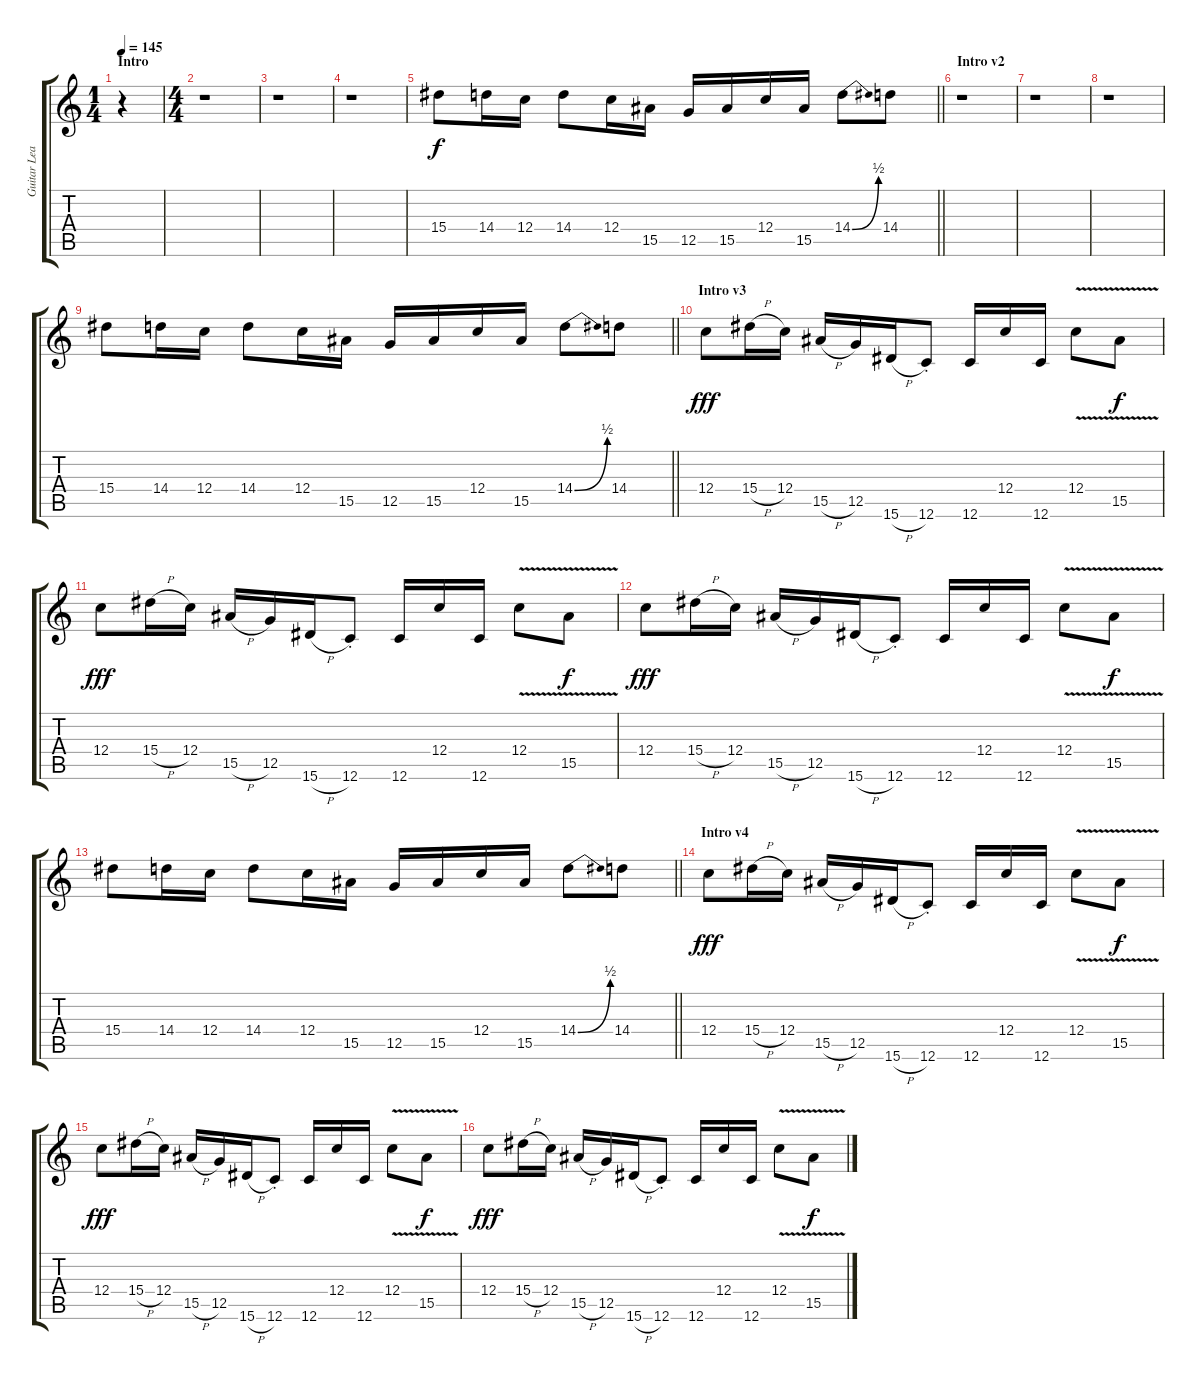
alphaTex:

\track ("Guitar Lead 2" "Guitar Lea") {instrument overdrivenguitar}
\staff {score tabs}
\tuning (D4 A3 F3 C3 G2 C2) {hide}
\ts (1 4)
\section ("" "Intro")
\tempo 145
\clef g2
\ks c
r.4{dy f instrument overdrivenguitar} |
\ts (4 4)
r.1 |
r.1 |
r.1 |
\barLineRight lightlight
15.4.8 14.4.16 12.4.16 14.4.8 12.4.16 15.5.16 12.5.16 15.5.16 12.4.16 15.5.16 14.4{be (bend 0 0 60 2)}.8 14.4.8 |
\section ("" "Intro v2")
r.1 |
r.1 |
r.1 |
\barLineRight lightlight
15.4.8 14.4.16 12.4.16 14.4.8 12.4.16 15.5.16 12.5.16 15.5.16 12.4.16 15.5.16 14.4{be (bend 0 0 60 2)}.8 14.4.8 |
\section ("" "Intro v3")
12.4.8{dy fff} 15.4{h}.16 12.4.16 15.5{h}.16 12.5.16 15.6{h}.16 12.6{st}.8 12.6.16 12.4.16 12.6.16 12.4{v}.8 15.5{v}.8{dy f} |
12.4.8{dy fff} 15.4{h}.16 12.4.16 15.5{h}.16 12.5.16 15.6{h}.16 12.6{st}.8 12.6.16 12.4.16 12.6.16 12.4{v}.8 15.5{v}.8{dy f} |
12.4.8{dy fff} 15.4{h}.16 12.4.16 15.5{h}.16 12.5.16 15.6{h}.16 12.6{st}.8 12.6.16 12.4.16 12.6.16 12.4{v}.8 15.5{v}.8{dy f} |
\barLineRight lightlight
15.4.8 14.4.16 12.4.16 14.4.8 12.4.16 15.5.16 12.5.16 15.5.16 12.4.16 15.5.16 14.4{be (bend 0 0 60 2)}.8 14.4.8 |
\section ("" "Intro v4")
12.4.8{dy fff} 15.4{h}.16 12.4.16 15.5{h}.16 12.5.16 15.6{h}.16 12.6{st}.8 12.6.16 12.4.16 12.6.16 12.4{v}.8 15.5{v}.8{dy f} |
12.4.8{dy fff} 15.4{h}.16 12.4.16 15.5{h}.16 12.5.16 15.6{h}.16 12.6{st}.8 12.6.16 12.4.16 12.6.16 12.4{v}.8 15.5{v}.8{dy f} |
12.4.8{dy fff} 15.4{h}.16 12.4.16 15.5{h}.16 12.5.16 15.6{h}.16 12.6{st}.8 12.6.16 12.4.16 12.6.16 12.4{v}.8 15.5{v}.8{dy f}
